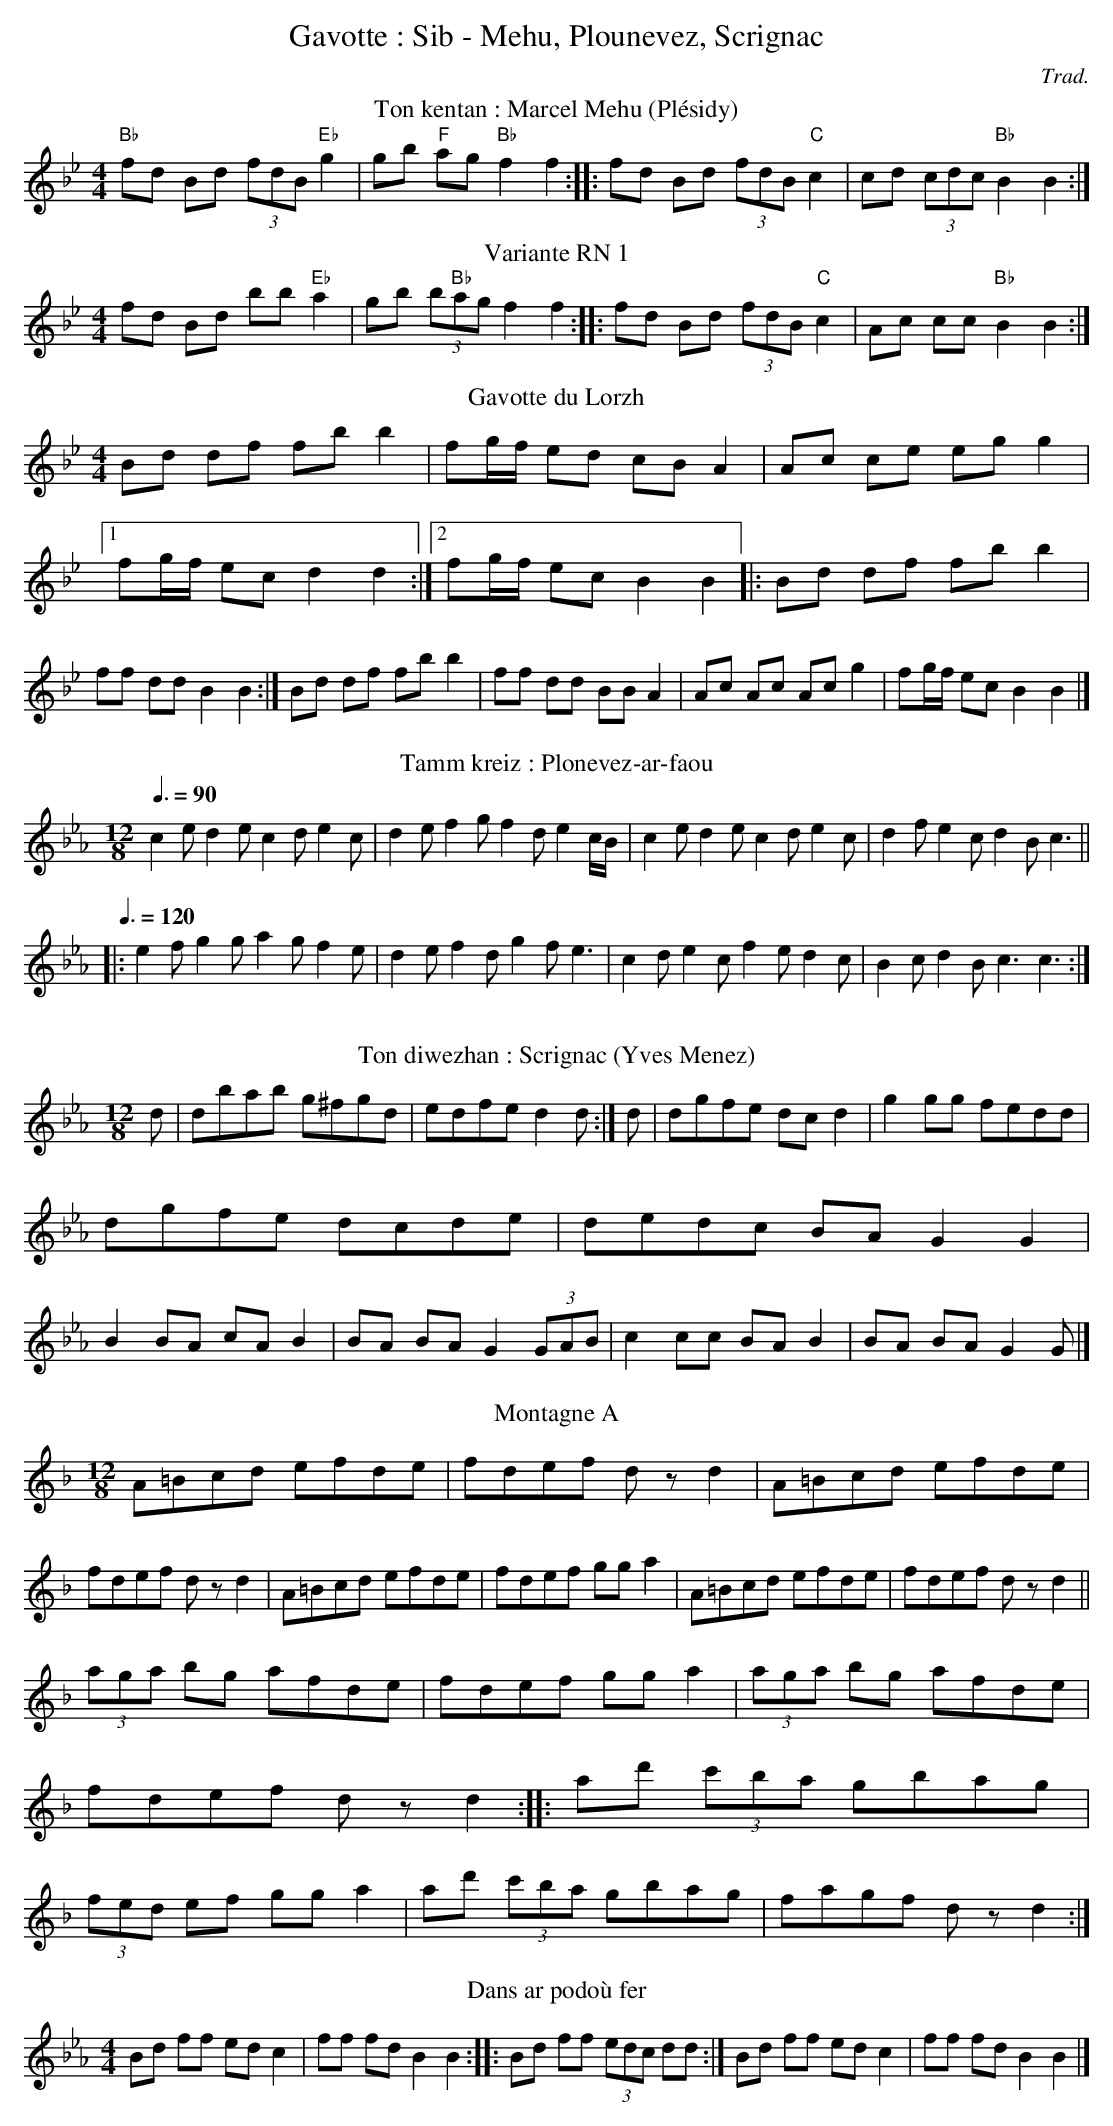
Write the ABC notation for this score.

X:1
T:Gavotte : Sib - Mehu, Plounevez, Scrignac
C:Trad.
E:12
M:4/4
L:1/8
K:Bb
T:Ton kentan : Marcel Mehu (Plésidy)
"Bb"fd Bd (3fdB "Eb"g2 | gb "F"ag "Bb"f2 f2 ::\
fd Bd (3fdB "C"c2 | cd (3cdc "Bb"B2 B2 :|
T:Variante RN 1
fd Bd bb "Eb"a2 | gb (3b"Bb"ag f2 f2 ::\
fd Bd (3fdB "C"c2 | Ac cc "Bb"B2 B2 :|
T:Gavotte du Lorzh
Bd df fb b2 | fg/f/ ed cB A2 | Ac ce eg g2 |1 fg/f/ ec d2 d2 :|2 \
fg/f/ ec B2 B2 |: Bd df fb b2 | ff dd B2 B2 :| \
Bd df fb b2 | ff dd BB A2 | Ac Ac Ac g2 | fg/f/ ec B2 B2 |]
T:Tamm kreiz : Plonevez-ar-faou
Q:3/8=90
M:12/8
L:1/8
K:Eb
c2 e d2 e c2 d e2 c | d2 e f2 g f2 d e2 c/B/ |\
c2 e d2 e c2 d e2 c | d2 f e2 c d2 B c3 ||
Q:3/8=120
|: e2 f g2 g a2 g f2 e | d2 e f2 d g2 f e3 |\
c2 d e2 c f2 e d2 c | B2 c d2 B c3 c3 :|
%%newpage
T:Ton diwezhan : Scrignac (Yves Menez)
d | dbab g^fgd | edfe d2 d :| \
d | dgfe dc d2 | g2 gg fedd | dgfe dcde | dedc BA G2 G2 |\
B2 BA cA B2 | BA BA G2 (3GAB | c2 cc BA B2 | BA BA G2 G |]
T:Montagne A
K:Dm
A=Bcd efde | fdef d z d2 | A=Bcd efde | fdef d z d2 |\
A=Bcd efde | fdef gg a2 | A=Bcd efde | fdef d z d2 ||
(3aga bg afde | fdef gg a2 |(3aga bg afde | fdef d z d2 ::\
ad' (3c'ba gbag | (3fed ef gg a2 |ad' (3c'ba gbag | fagf d z d2 :|
T:Dans ar podoù fer
M:4/4
L:1/16
K:Eb
B2d2 f2f2 e2d2 c4 | f2f2 f2d2 B4 B4 ::\
B2d2 f2f2 (3e2d2c2 d2d2 :| B2d2 f2f2 e2d2 c4 | f2f2 f2d2 B4 B4 |]
